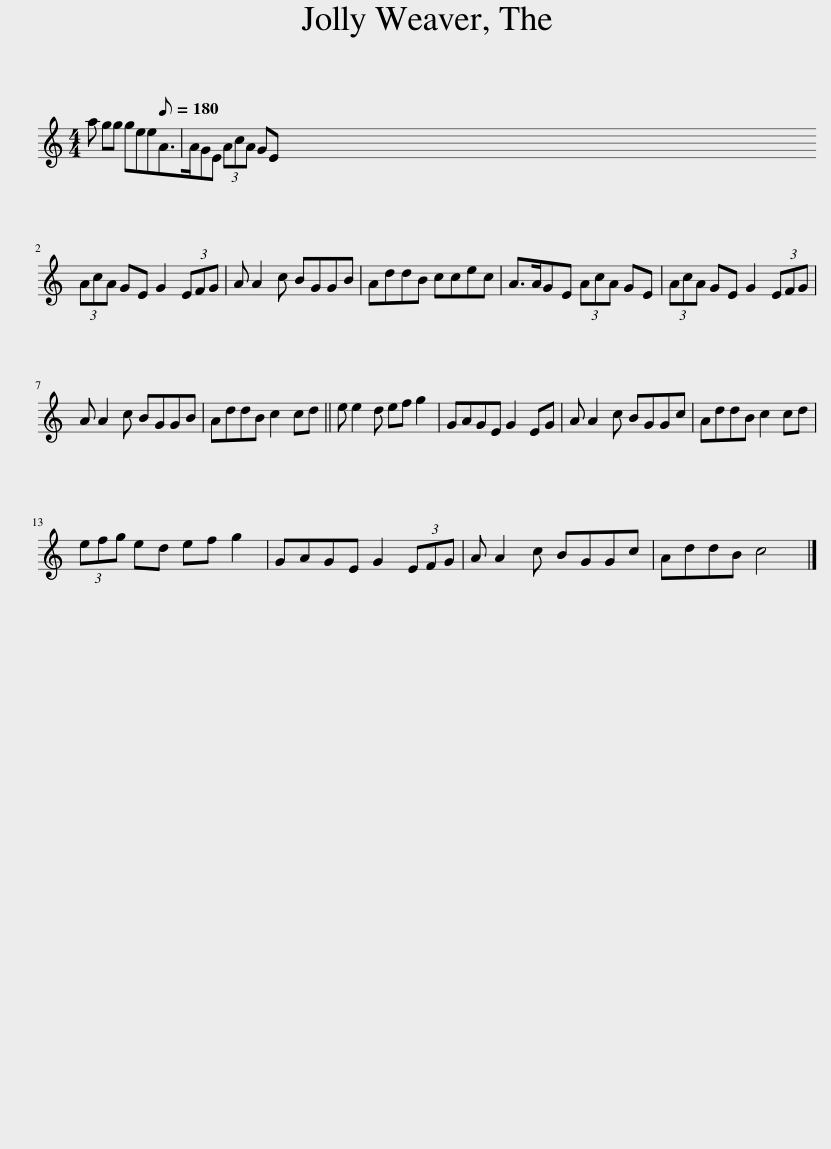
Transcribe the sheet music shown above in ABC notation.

X:1
L:1/8
M:4/4
I:linebreak $
K:C
V:1 treble
V:1
 a gg gee[Q:1/8=180]A>AGE (3AcA GE |$ (3AcA GE G2 (3EFG | A A2 c BGGB | AddB ccec | A>AGE (3AcA GE | %5
 (3AcA GE G2 (3EFG |$ A A2 c BGGB | AddB c2 cd || e e2 d ef g2 | GAGE G2 EG | %10
 A A2 c BGGc | AddB c2 cd |$ (3efg ed ef g2 | GAGE G2 (3EFG | A A2 c BGGc | %15
 AddB c4 |] %16
